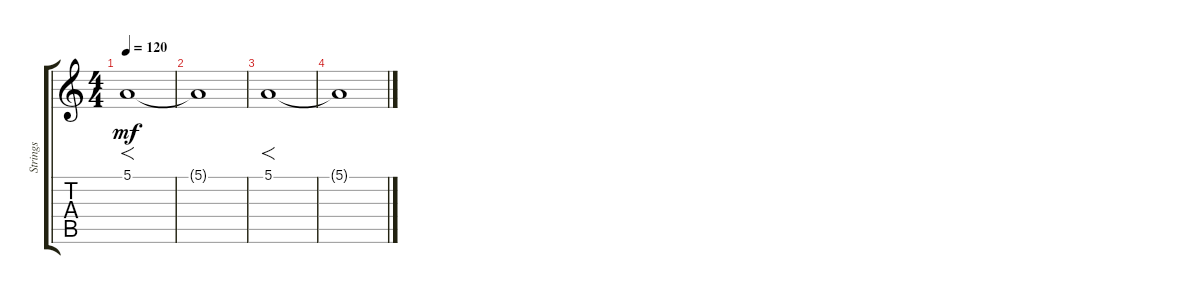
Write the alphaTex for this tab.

\track ("Strings" "Strings") {instrument stringensemble1}
\staff {score tabs}
\tuning (E4 B3 G3 D3 A2 E2) {hide}
\ts (4 4)
\tempo 120
\clef g2
\ks c
5.1.1{f dy mf} |
5.1{t}.1 |
5.1.1{f} |
5.1{t}.1
